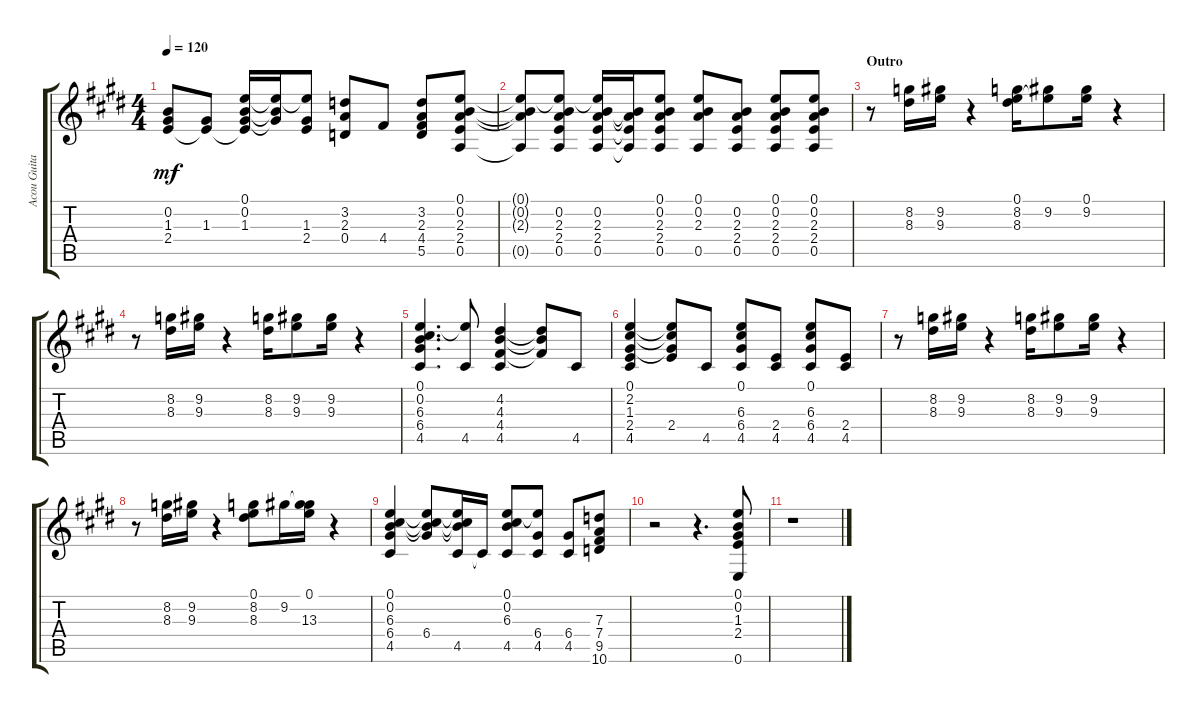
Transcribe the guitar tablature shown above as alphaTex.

\track ("Acou Guitar 2" "Acou Guita") {instrument acousticguitarnylon}
\staff {score tabs}
\tuning (E4 B3 G3 D3 A2 E2) {hide}
\ts (4 4)
\tempo 120
\clef g2
\ks c#minor
(0.2 1.3 2.4).8{dy mf} (1.3 2.4{t}).8 (0.1 0.2 1.3 2.4{t}).16 (0.1{t} 0.2{t} 1.3{t}).16 (0.1{t} 1.3 2.4).8 (3.2 2.3 0.4).8 4.4.8 (3.2 2.3 4.4 5.5).8 (0.1 0.2 2.3 2.4 0.5).8 |
(0.1{t} 0.2{t} 2.3{t} 0.5{t}).8 (0.1{t} 0.2 2.3 2.4 0.5).8 (0.1{t} 0.2 2.3 2.4 0.5).16 (0.2{t} 2.3{t} 2.4{t} 0.5{t}).16 (0.1 0.2 2.3 2.4 0.5).8 (0.1 0.2 2.3 0.5).8 (0.2 2.3 2.4 0.5).8 (0.1 0.2 2.3 2.4 0.5).8 (0.1 0.2 2.3 2.4 0.5).8 |
\section ("" "Outro")
r.8 (8.2 8.3).16 (9.2 9.3).16 r.4 (0.1 8.2 8.3).16 (0.1{t} 9.2).8 (0.1 9.2).16 r.4 |
r.8 (8.2 8.3).16 (9.2 9.3).16 r.4 (8.2 8.3).16 (9.2 9.3).8 (9.2 9.3).16 r.4 |
(0.1 0.2 6.3 6.4 4.5).4{d} (0.1{t} 4.5).8 (4.2 4.3 4.4 4.5).4 (4.2{t} 4.3{t} 4.4{t}).8 4.5.8 |
(0.1 2.2 1.3 2.4 4.5).4 (0.1{t} 2.2{t} 1.3{t} 2.4).8 4.5.8 (0.1 6.3 6.4 4.5).8 (2.4 4.5).8 (0.1 6.3 6.4 4.5).8 (2.4 4.5).8 |
r.8 (8.2 8.3).16 (9.2 9.3).16 r.4 (8.2 8.3).16 (9.2 9.3).8 (9.2 9.3).16 r.4 |
r.8 (8.2 8.3).16 (9.2 9.3).16 r.4 (0.1 8.2 8.3).8 9.2.16 (0.1 9.2{t} 13.3).16 r.4 |
(0.1 0.2 6.3 6.4 4.5).4 (0.1{t} 0.2{t} 6.3{t} 6.4).8 (0.1{t} 0.2{t} 6.3{t} 4.5).16 4.5{t}.16 (0.1 0.2 6.3 4.5).8 (0.1{t} 6.4 4.5).8 (6.4 4.5).8 (7.3 7.4 9.5 10.6).8 |
r.2 r.4{d} (0.1 0.2 1.3 2.4 0.6).8 |
r.1
